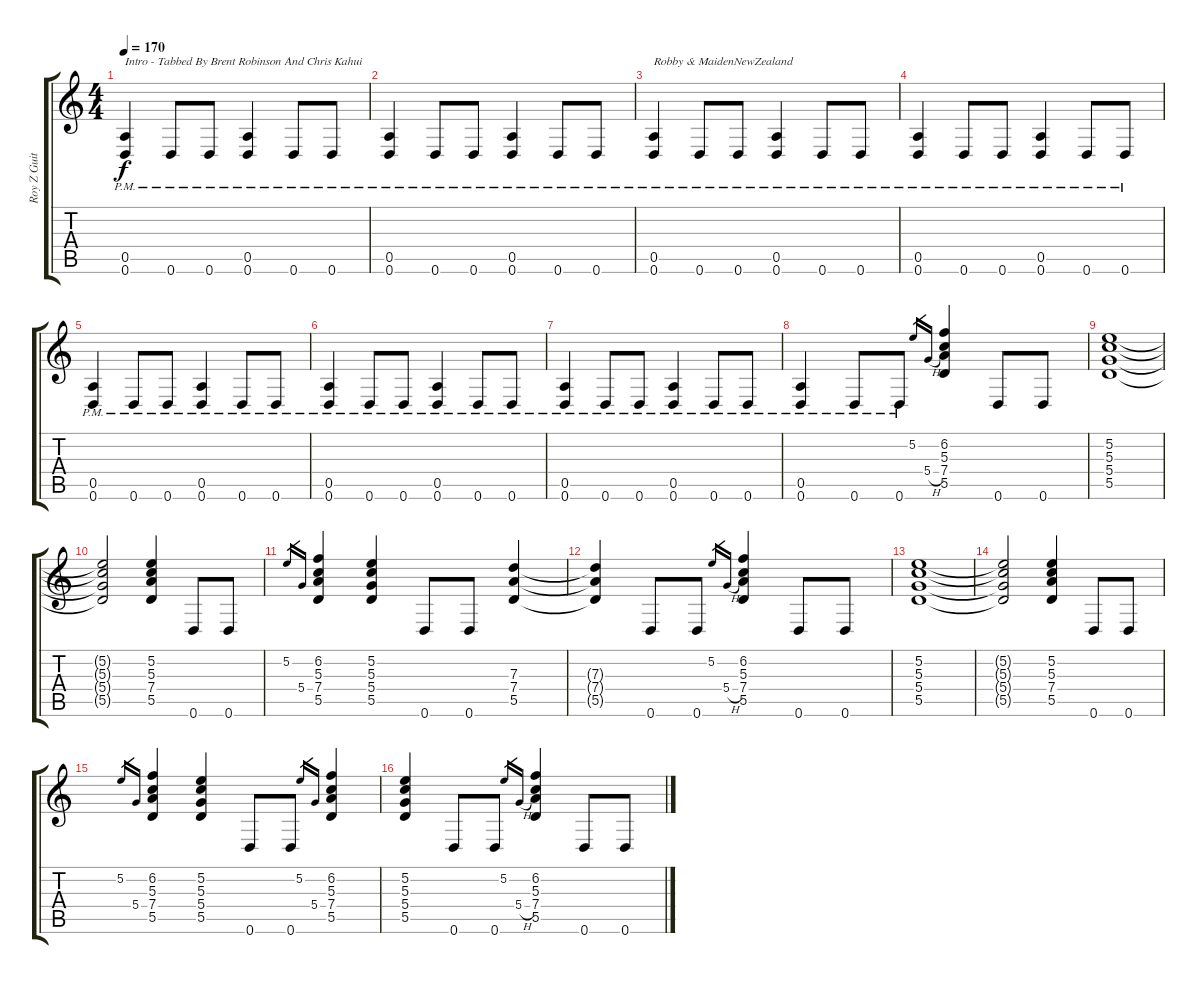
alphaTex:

\track ("Roy Z Guitar 02" "Roy Z Guit") {instrument distortionguitar}
\staff {score tabs}
\tuning (E4 B3 G3 D3 A2 D2) {hide}
\ts (4 4)
\tempo 170
\clef g2
\ks c
(0.5{pm} 0.6{pm}).4{txt "Intro - Tabbed By Brent Robinson And Chris Kahui" dy f instrument distortionguitar} 0.6{pm}.8 0.6{pm}.8 (0.5{pm} 0.6{pm}).4 0.6{pm}.8 0.6{pm}.8 |
(0.5{pm} 0.6{pm}).4 0.6{pm}.8 0.6{pm}.8 (0.5{pm} 0.6{pm}).4 0.6{pm}.8 0.6{pm}.8 |
(0.5{pm} 0.6{pm}).4{txt "Robby & MaidenNewZealand"} 0.6{pm}.8 0.6{pm}.8 (0.5{pm} 0.6{pm}).4 0.6{pm}.8 0.6{pm}.8 |
(0.5{pm} 0.6{pm}).4 0.6{pm}.8 0.6{pm}.8 (0.5{pm} 0.6{pm}).4 0.6{pm}.8 0.6{pm}.8 |
(0.5{pm} 0.6{pm}).4 0.6{pm}.8 0.6{pm}.8 (0.5{pm} 0.6{pm}).4 0.6{pm}.8 0.6{pm}.8 |
(0.5{pm} 0.6{pm}).4 0.6{pm}.8 0.6{pm}.8 (0.5{pm} 0.6{pm}).4 0.6{pm}.8 0.6{pm}.8 |
(0.5{pm} 0.6{pm}).4 0.6{pm}.8 0.6{pm}.8 (0.5{pm} 0.6{pm}).4 0.6{pm}.8 0.6{pm}.8 |
(0.5{pm} 0.6{pm}).4 0.6{pm}.8 0.6{pm}.8 5.2.16{gr} 5.4{h}.16{gr} (6.2 5.3 7.4 5.5).4 0.6.8 0.6.8 |
(5.2 5.3 5.4 5.5).1 |
(5.2{t} 5.3{t} 5.4{t} 5.5{t}).2 (5.2 5.3 7.4 5.5).4 0.6.8 0.6.8 |
5.2.16{gr} 5.4.16{gr} (6.2 5.3 7.4 5.5).4 (5.2 5.3 5.4 5.5).4 0.6.8 0.6.8 (7.3 7.4 5.5).4 |
(7.3{t} 7.4{t} 5.5{t}).4 0.6.8 0.6.8 5.2.16{gr} 5.4{h}.16{gr} (6.2 5.3 7.4 5.5).4 0.6.8 0.6.8 |
(5.2 5.3 5.4 5.5).1 |
(5.2{t} 5.3{t} 5.4{t} 5.5{t}).2 (5.2 5.3 7.4 5.5).4 0.6.8 0.6.8 |
5.2.16{gr} 5.4.16{gr} (6.2 5.3 7.4 5.5).4 (5.2 5.3 5.4 5.5).4 0.6.8 0.6.8 5.2.16{gr} 5.4.16{gr} (6.2 5.3 7.4 5.5).4 |
(5.2 5.3 5.4 5.5).4 0.6.8 0.6.8 5.2.16{gr} 5.4{h}.16{gr} (6.2 5.3 7.4 5.5).4 0.6.8 0.6.8
